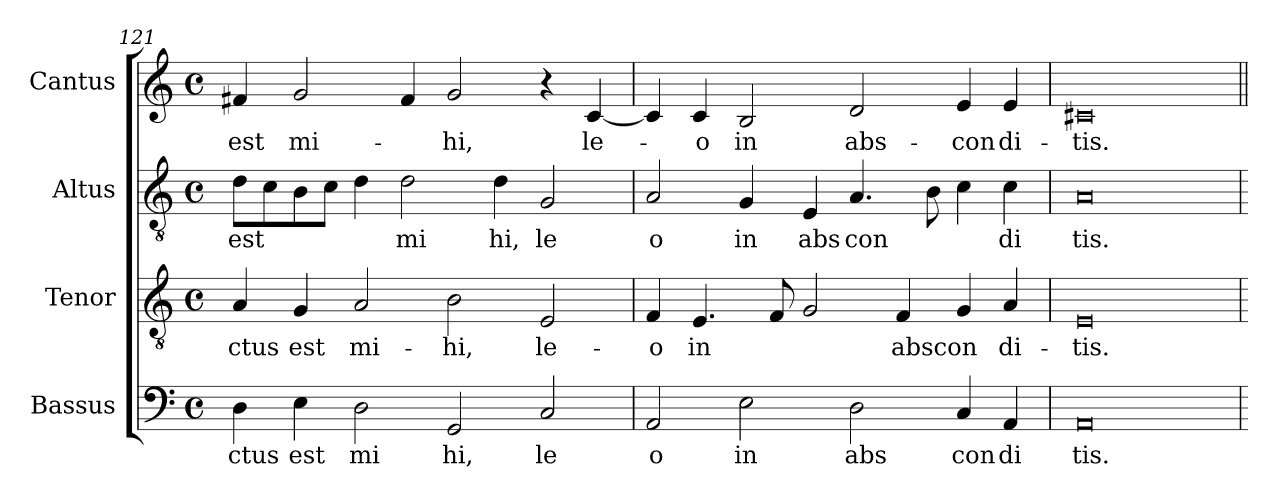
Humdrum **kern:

**kern	**text	**kern	**text	**kern	**text	**kern	**text
*part4	*part4	*part3	*part3	*part2	*part2	*part1	*part1
*staff4	*staff4	*staff3	*staff3	*staff2	*staff2	*staff1	*staff1
*I"Bassus	*	*I"Tenor	*	*I"Altus	*	*I"Cantus	*
!!LO:PB:g=z
*clefF4	*	*clefGv2	*	*clefGv2	*	*clefG2	*
*M4/4	*	*M4/4	*	*M4/4	*	*M4/4	*
*met(c)	*	*met(c)	*	*met(c)	*	*met(c)	*
=121	=121	=121	=121	=121	=121	=121	=121
!	!LO:LY:b:cj	!	!LO:LY:b:cj	!	!LO:LY:b	!	!LO:LY:b:cj
4D\	ctus	4A/	-ctus	8d\L	est	4f#X/	est
.	.	.	.	8c\	.	.	.
!	!LO:LY:b:cj	!	!LO:LY:b:cj	!	!	!	!LO:LY:b
4E\	est	4G/	est	8B\	.	2g/	mi-
.	.	.	.	8c\J	.	.	.
!	!LO:LY:b:cj	!	!LO:LY:b:cj	!	!	!	!
2D\	mi	2A/	mi-	4d\	.	.	.
!	!	!	!	!	!LO:LY:b:cj	!	!
.	.	.	.	2d\	mi	4f#/	.
!	!LO:LY:b:cj	!	!LO:LY:b:cj	!	!	!	!LO:LY:b:cj
2GG/	hi,	2B\	-hi,	.	.	2g/	-hi,
!	!	!	!	!	!LO:LY:b:cj	!	!
.	.	.	.	4d\	hi,	.	.
!	!LO:LY:b:cj	!	!LO:LY:b:cj	!	!LO:LY:b:cj	!	!
2C/	le	2E/	le-	2G/	le	4r	.
!	!	!	!	!	!	!	!LO:LY:b:cj
.	.	.	.	.	.	[<4c/	le-
=122	=122	=122	=122	=122	=122	=122	=122
!	!LO:LY:b:cj	!	!LO:LY:b:cj	!	!LO:LY:b:cj	!	!
2AA/	o	4F/	-o	2A/	o	4c/]	.
!	!	!	!LO:LY:b:cj	!	!	!	!LO:LY:b:cj
.	.	4.E/	in	.	.	4c/	-o
!	!LO:LY:b:cj	!	!	!	!LO:LY:b:cj	!	!LO:LY:b:cj
2E\	in	.	.	4G/	in	2B/	in
.	.	8F/	.	.	.	.	.
!	!	!	!	!	!LO:LY:b:cj	!	!
.	.	2G/	.	4E/	abs	.	.
!	!LO:LY:b:cj	!	!	!	!LO:LY:b	!	!LO:LY:b:cj
2D\	abs	.	.	4.A/	con	2d/	abs-
!	!	!	!LO:LY:b	!	!	!	!
.	.	4F/	abscon	.	.	.	.
.	.	.	.	8B\	.	.	.
!	!LO:LY:b:cj	!	!	!	!	!	!LO:LY:b:cj
4C/	con	4G/	.	4c\	.	4e/	-con
!	!LO:LY:b:cj	!	!LO:LY:b:cj	!	!LO:LY:b:cj	!	!LO:LY:b:cj
4AA/	di	4A/	di-	4c\	di	4e/	di-
=123	=123	=123	=123	=123	=123	=123	=123
!	!LO:LY:b:cj	!	!LO:LY:b:cj	!	!LO:LY:b:cj	!	!LO:LY:b:cj
0AA	tis.	0E	-tis.	0A	tis.	0c#X	-tis.
=	=||	=	=||	=	=||	=||	=||
*-	*-	*-	*-	*-	*-	*-	*-
